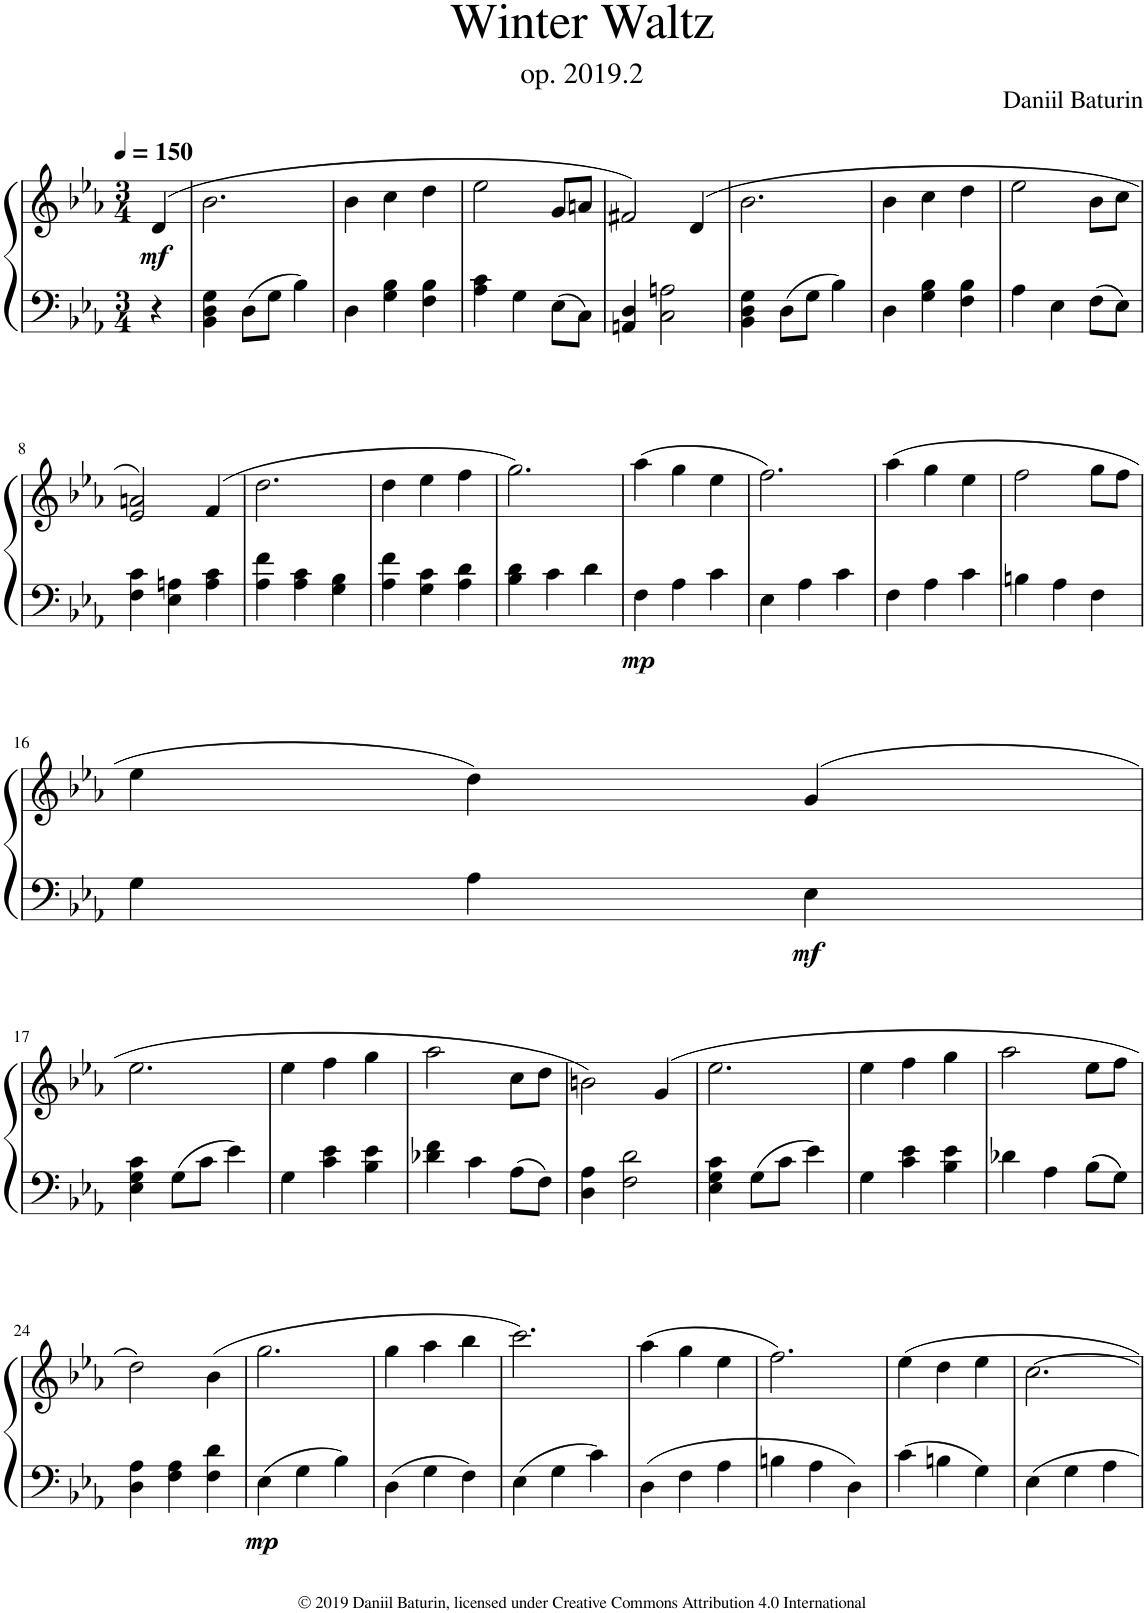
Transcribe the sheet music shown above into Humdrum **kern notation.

**kern	**kern	**dynam
*part1	*part1	*part1
*staff2	*staff1	*staff1/2
*I"Piano	*	*
*I'Pno.	*	*
*clefF4	*clefG2	*
*k[b-e-a-]	*k[b-e-a-]	*
*M3/4	*M3/4	*
*MM150	*MM150	*
=	=	=
!	!	!LO:DY:b
4r	(4d/	mf
=1	=1	=1
4BB-\ 4D\ 4G\	2.b-\	.
8D\L	.	.
8G\J	.	.
4B-\	.	.
=2	=2	=2
4D\	4b-\	.
4G\ 4B-\	4cc\	.
4F\ 4B-\	4dd\	.
=3	=3	=3
4A-\ 4c\	2ee-\	.
4G\	.	.
8E-\L	8g/L	.
8C\J	8an/J	.
=4	=4	=4
4AAn/ 4D/	2f#X/)	.
2C\ 2An\	.	.
.	(4d/	.
=5	=5	=5
4BB-\ 4D\ 4G\	2.b-\	.
8D\L	.	.
8G\J	.	.
4B-\	.	.
=6	=6	=6
4D\	4b-\	.
4G\ 4B-\	4cc\	.
4F\ 4B-\	4dd\	.
=7	=7	=7
4A-\	2ee-\	.
4E-\	.	.
8F\L	8b-\L	.
8E-\J	8cc\J	.
!!LO:LB:g=z
=8	=8	=8
4F\ 4c\	2e-/ 2an/)	.
4E-\ 4An\	.	.
4A\ 4c\	(4f/	.
=9	=9	=9
4A-\ 4f\	2.dd\	.
4A-\ 4c\	.	.
4G\ 4B-\	.	.
=10	=10	=10
4A-\ 4f\	4dd\	.
4G\ 4c\	4ee-\	.
4A-\ 4d\	4ff\	.
=11	=11	=11
4B-\ 4d\	2.gg\)	.
4c\	.	.
4d\	.	.
=12	=12	=12
!	!	!LO:DY:b=2
4F\	(4aa-\	mp
4A-\	4gg\	.
4c\	4ee-\	.
=13	=13	=13
4E-\	2.ff\)	.
4A-\	.	.
4c\	.	.
=14	=14	=14
4F\	(4aa-\	.
4A-\	4gg\	.
4c\	4ee-\	.
=15	=15	=15
4Bn\	2ff\	.
4A-\	.	.
4F\	8gg\L	.
.	8ff\J	.
!!LO:LB:g=z
=16	=16	=16
4G\	4ee-\	.
4A-\	4dd\)	.
!	!	!LO:DY:b=2
4E-\	(4g/	mf
!!LO:LB:g=z
=17	=17	=17
*k[b-e-a-]	*k[b-e-a-]	*
4E-\ 4G\ 4c\	2.ee-\	.
8G\L	.	.
8c\J	.	.
4e-\	.	.
=18	=18	=18
4G\	4ee-\	.
4c\ 4e-\	4ff\	.
4B-\ 4e-\	4gg\	.
=19	=19	=19
4d-X\ 4f\	2aa-\	.
4c\	.	.
8A-\L	8cc\L	.
8F\J	8dd\J	.
=20	=20	=20
4D\ 4A-\	2bn\)	.
2F\ 2d\	.	.
.	(4g/	.
=21	=21	=21
4E-\ 4G\ 4c\	2.ee-\	.
8G\L	.	.
8c\J	.	.
4e-\	.	.
=22	=22	=22
4G\	4ee-\	.
4c\ 4e-\	4ff\	.
4B-\ 4e-\	4gg\	.
=23	=23	=23
4d-X\	2aa-\	.
4A-\	.	.
8B-\L	8ee-\L	.
8G\J	8ff\J	.
!!LO:LB:g=z
=24	=24	=24
4D\ 4A-\	2dd\)	.
4F\ 4A-\	.	.
4F\ 4d\	(4b-\	.
=25	=25	=25
!	!	!LO:DY:b=2
4E-\	2.gg\	mp
4G\	.	.
4B-\	.	.
=26	=26	=26
4D\	4gg\	.
4G\	4aa-\	.
4F\	4bb-\	.
=27	=27	=27
4E-\	2.ccc\)	.
4G\	.	.
4c\	.	.
=28	=28	=28
4D\	(4aa-\	.
4F\	4gg\	.
4A-\	4ee-\	.
=29	=29	=29
4Bn\	2.ff\)	.
4A-\	.	.
4D\	.	.
=30	=30	=30
4c\	4ee-\	.
4Bn\	4dd\	.
4G\	4ee-\	.
=31	=31	=31
4E-\	[2.cc\	.
4G\	.	.
4A-\	.	.
=	=	=
*-	*-	*-
